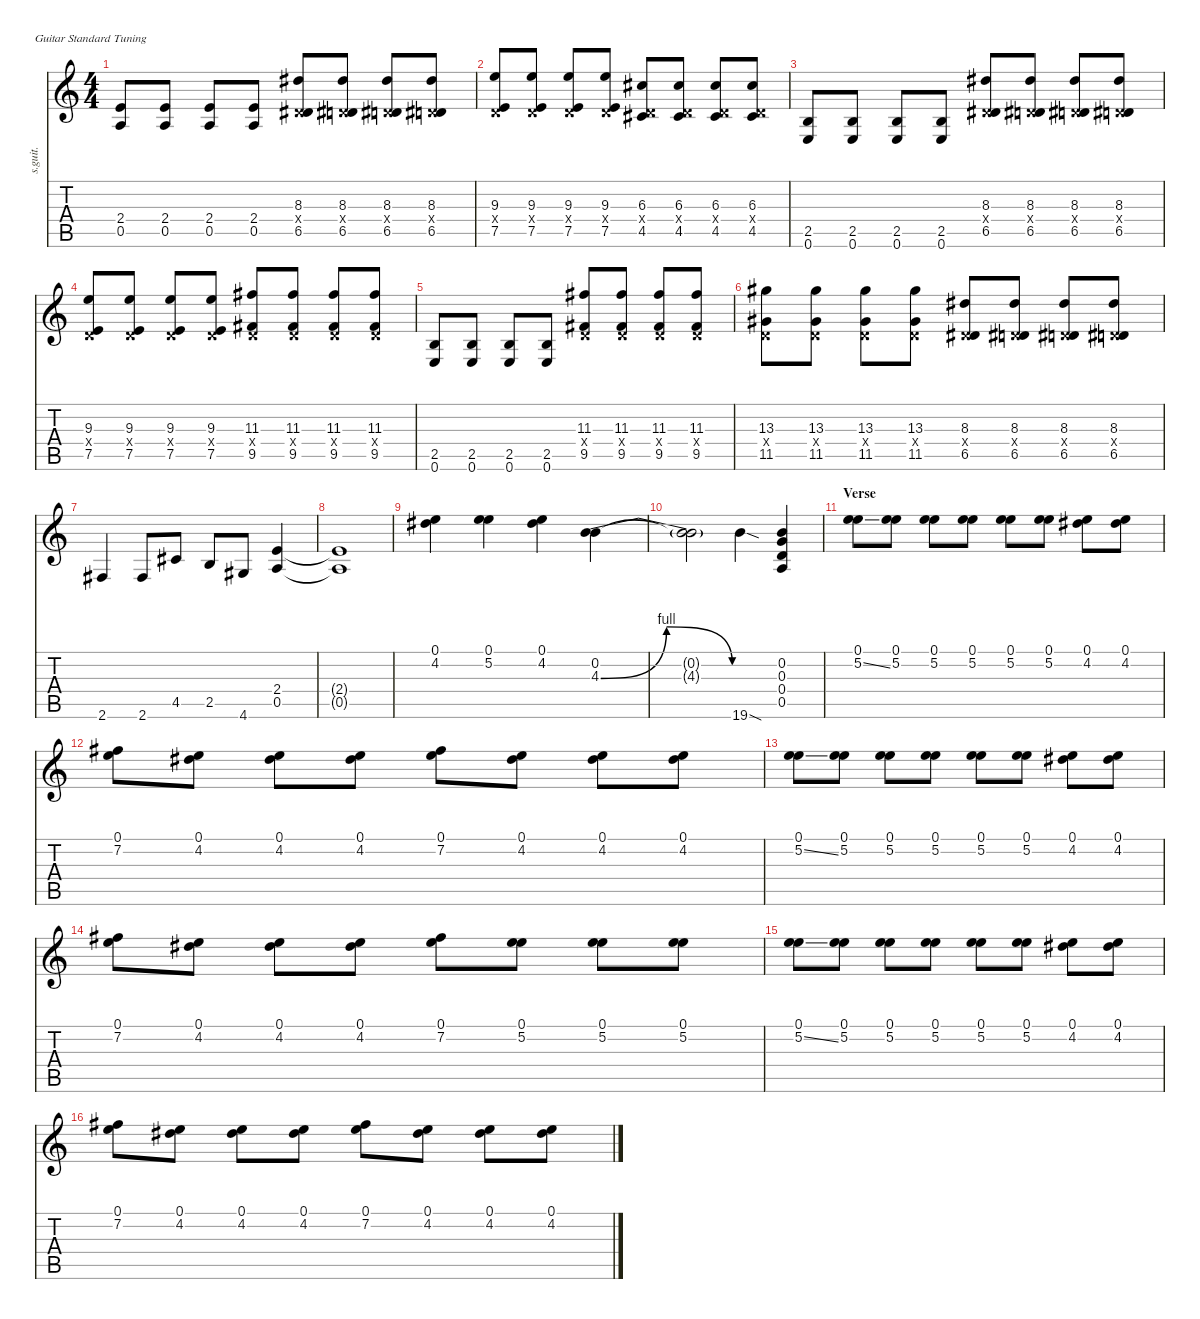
\defaultSystemsLayout 4
\hideDynamics
\bracketExtendMode nobrackets
\track ("Dave Grohl, Chris Shiflett - Lead" "s.guit.") {instrument distortionguitar}
\staff {score tabs}
\tuning (E4 B3 G3 D3 A2 E2)
\ts (4 4)
\tempo (154 hide)
\clef g2
\ks c
(2.4 0.5).8{lyrics (0 "") lyrics (1 "") lyrics (2 "") lyrics (3 "") lyrics (4 "") dy f} (2.4 0.5).8{lyrics (0 "") lyrics (1 "") lyrics (2 "") lyrics (3 "") lyrics (4 "")} (2.4 0.5).8{lyrics (0 "") lyrics (1 "") lyrics (2 "") lyrics (3 "") lyrics (4 "")} (2.4 0.5).8{lyrics (0 "") lyrics (1 "") lyrics (2 "") lyrics (3 "") lyrics (4 "")} (8.3{acc #} 0.4{x} 6.5{acc #}).8{lyrics (0 "") lyrics (1 "") lyrics (2 "") lyrics (3 "") lyrics (4 "")} (8.3{acc #} 0.4{x} 6.5{acc #}).8{lyrics (0 "") lyrics (1 "") lyrics (2 "") lyrics (3 "") lyrics (4 "")} (8.3{acc #} 0.4{x} 6.5{acc #}).8{lyrics (0 "") lyrics (1 "") lyrics (2 "") lyrics (3 "") lyrics (4 "")} (8.3{acc #} 0.4{x} 6.5{acc #}).8{lyrics (0 "") lyrics (1 "") lyrics (2 "") lyrics (3 "") lyrics (4 "")} |
(9.3 0.4{x} 7.5).8{lyrics (0 "") lyrics (1 "") lyrics (2 "") lyrics (3 "") lyrics (4 "")} (9.3 0.4{x} 7.5).8{lyrics (0 "") lyrics (1 "") lyrics (2 "") lyrics (3 "") lyrics (4 "")} (9.3 0.4{x} 7.5).8{lyrics (0 "") lyrics (1 "") lyrics (2 "") lyrics (3 "") lyrics (4 "")} (9.3 0.4{x} 7.5).8{lyrics (0 "") lyrics (1 "") lyrics (2 "") lyrics (3 "") lyrics (4 "")} (6.3{acc #} 0.4{x} 4.5{acc #}).8{lyrics (0 "") lyrics (1 "") lyrics (2 "") lyrics (3 "") lyrics (4 "")} (6.3{acc #} 0.4{x} 4.5{acc #}).8{lyrics (0 "") lyrics (1 "") lyrics (2 "") lyrics (3 "") lyrics (4 "")} (6.3{acc #} 0.4{x} 4.5{acc #}).8{lyrics (0 "") lyrics (1 "") lyrics (2 "") lyrics (3 "") lyrics (4 "")} (6.3{acc #} 0.4{x} 4.5{acc #}).8{lyrics (0 "") lyrics (1 "") lyrics (2 "") lyrics (3 "") lyrics (4 "")} |
(2.5 0.6).8{lyrics (0 "") lyrics (1 "") lyrics (2 "") lyrics (3 "") lyrics (4 "")} (2.5 0.6).8{lyrics (0 "") lyrics (1 "") lyrics (2 "") lyrics (3 "") lyrics (4 "")} (2.5 0.6).8{lyrics (0 "") lyrics (1 "") lyrics (2 "") lyrics (3 "") lyrics (4 "")} (2.5 0.6).8{lyrics (0 "") lyrics (1 "") lyrics (2 "") lyrics (3 "") lyrics (4 "")} (8.3{acc #} 0.4{x} 6.5{acc #}).8{lyrics (0 "") lyrics (1 "") lyrics (2 "") lyrics (3 "") lyrics (4 "")} (8.3{acc #} 0.4{x} 6.5{acc #}).8{lyrics (0 "") lyrics (1 "") lyrics (2 "") lyrics (3 "") lyrics (4 "")} (8.3{acc #} 0.4{x} 6.5{acc #}).8{lyrics (0 "") lyrics (1 "") lyrics (2 "") lyrics (3 "") lyrics (4 "")} (8.3{acc #} 0.4{x} 6.5{acc #}).8{lyrics (0 "") lyrics (1 "") lyrics (2 "") lyrics (3 "") lyrics (4 "")} |
(9.3 0.4{x} 7.5).8{lyrics (0 "") lyrics (1 "") lyrics (2 "") lyrics (3 "") lyrics (4 "")} (9.3 0.4{x} 7.5).8{lyrics (0 "") lyrics (1 "") lyrics (2 "") lyrics (3 "") lyrics (4 "")} (9.3 0.4{x} 7.5).8{lyrics (0 "") lyrics (1 "") lyrics (2 "") lyrics (3 "") lyrics (4 "")} (9.3 0.4{x} 7.5).8{lyrics (0 "") lyrics (1 "") lyrics (2 "") lyrics (3 "") lyrics (4 "")} (11.3{acc #} 0.4{x} 9.5{acc #}).8{lyrics (0 "") lyrics (1 "") lyrics (2 "") lyrics (3 "") lyrics (4 "")} (11.3{acc #} 0.4{x} 9.5{acc #}).8{lyrics (0 "") lyrics (1 "") lyrics (2 "") lyrics (3 "") lyrics (4 "")} (11.3{acc #} 0.4{x} 9.5{acc #}).8{lyrics (0 "") lyrics (1 "") lyrics (2 "") lyrics (3 "") lyrics (4 "")} (11.3{acc #} 0.4{x} 9.5{acc #}).8{lyrics (0 "") lyrics (1 "") lyrics (2 "") lyrics (3 "") lyrics (4 "")} |
(2.5 0.6).8{lyrics (0 "") lyrics (1 "") lyrics (2 "") lyrics (3 "") lyrics (4 "")} (2.5 0.6).8{lyrics (0 "") lyrics (1 "") lyrics (2 "") lyrics (3 "") lyrics (4 "")} (2.5 0.6).8{lyrics (0 "") lyrics (1 "") lyrics (2 "") lyrics (3 "") lyrics (4 "")} (2.5 0.6).8{lyrics (0 "") lyrics (1 "") lyrics (2 "") lyrics (3 "") lyrics (4 "")} (11.3{acc #} 0.4{x} 9.5{acc #}).8{lyrics (0 "") lyrics (1 "") lyrics (2 "") lyrics (3 "") lyrics (4 "")} (11.3{acc #} 0.4{x} 9.5{acc #}).8{lyrics (0 "") lyrics (1 "") lyrics (2 "") lyrics (3 "") lyrics (4 "")} (11.3{acc #} 0.4{x} 9.5{acc #}).8{lyrics (0 "") lyrics (1 "") lyrics (2 "") lyrics (3 "") lyrics (4 "")} (11.3{acc #} 0.4{x} 9.5{acc #}).8{lyrics (0 "") lyrics (1 "") lyrics (2 "") lyrics (3 "") lyrics (4 "")} |
(13.3{acc #} 0.4{x} 11.5{acc #}).8{lyrics (0 "") lyrics (1 "") lyrics (2 "") lyrics (3 "") lyrics (4 "")} (13.3{acc #} 0.4{x} 11.5{acc #}).8{lyrics (0 "") lyrics (1 "") lyrics (2 "") lyrics (3 "") lyrics (4 "")} (13.3{acc #} 0.4{x} 11.5{acc #}).8{lyrics (0 "") lyrics (1 "") lyrics (2 "") lyrics (3 "") lyrics (4 "")} (13.3{acc #} 0.4{x} 11.5{acc #}).8{lyrics (0 "") lyrics (1 "") lyrics (2 "") lyrics (3 "") lyrics (4 "")} (8.3{acc #} 0.4{x} 6.5{acc #}).8{lyrics (0 "") lyrics (1 "") lyrics (2 "") lyrics (3 "") lyrics (4 "")} (8.3{acc #} 0.4{x} 6.5{acc #}).8{lyrics (0 "") lyrics (1 "") lyrics (2 "") lyrics (3 "") lyrics (4 "")} (8.3{acc #} 0.4{x} 6.5{acc #}).8{lyrics (0 "") lyrics (1 "") lyrics (2 "") lyrics (3 "") lyrics (4 "")} (8.3{acc #} 0.4{x} 6.5{acc #}).8{lyrics (0 "") lyrics (1 "") lyrics (2 "") lyrics (3 "") lyrics (4 "")} |
2.6{acc #}.4{lyrics (0 "") lyrics (1 "") lyrics (2 "") lyrics (3 "") lyrics (4 "")} 2.6{acc #}.8{lyrics (0 "") lyrics (1 "") lyrics (2 "") lyrics (3 "") lyrics (4 "")} 4.5{acc #}.8{lyrics (0 "") lyrics (1 "") lyrics (2 "") lyrics (3 "") lyrics (4 "")} 2.5.8{lyrics (0 "") lyrics (1 "") lyrics (2 "") lyrics (3 "") lyrics (4 "")} 4.6{acc #}.8{lyrics (0 "") lyrics (1 "") lyrics (2 "") lyrics (3 "") lyrics (4 "")} (2.4 0.5).4{lyrics (0 "") lyrics (1 "") lyrics (2 "") lyrics (3 "") lyrics (4 "")} |
(2.4{t} 0.5{t}).1{lyrics (0 "") lyrics (1 "") lyrics (2 "") lyrics (3 "") lyrics (4 "")} |
(0.1 4.2{acc #}).4{lyrics (0 "") lyrics (1 "") lyrics (2 "") lyrics (3 "") lyrics (4 "")} (0.1 5.2).4{lyrics (0 "") lyrics (1 "") lyrics (2 "") lyrics (3 "") lyrics (4 "")} (0.1 4.2{acc #}).4{lyrics (0 "") lyrics (1 "") lyrics (2 "") lyrics (3 "") lyrics (4 "")} (0.2 4.3{be (bendrelease 0 0 30 4 30 4 60 0)}).4{lyrics (0 "") lyrics (1 "") lyrics (2 "") lyrics (3 "") lyrics (4 "")} |
(0.2{t} 4.3{t}).2{lyrics (0 "") lyrics (1 "") lyrics (2 "") lyrics (3 "") lyrics (4 "")} 19.6{sod}.4{lyrics (0 "") lyrics (1 "") lyrics (2 "") lyrics (3 "") lyrics (4 "")} (0.2 0.3 0.4 0.5).4{lyrics (0 "") lyrics (1 "") lyrics (2 "") lyrics (3 "") lyrics (4 "")} |
\section ("" "Verse")
(0.1 5.2{ss}).8{lyrics (0 "") lyrics (1 "") lyrics (2 "") lyrics (3 "") lyrics (4 "")} (0.1 5.2).8{lyrics (0 "") lyrics (1 "") lyrics (2 "") lyrics (3 "") lyrics (4 "")} (0.1 5.2).8{lyrics (0 "") lyrics (1 "") lyrics (2 "") lyrics (3 "") lyrics (4 "")} (0.1 5.2).8{lyrics (0 "") lyrics (1 "") lyrics (2 "") lyrics (3 "") lyrics (4 "")} (0.1 5.2).8{lyrics (0 "") lyrics (1 "") lyrics (2 "") lyrics (3 "") lyrics (4 "")} (0.1 5.2).8{lyrics (0 "") lyrics (1 "") lyrics (2 "") lyrics (3 "") lyrics (4 "")} (0.1 4.2{acc #}).8{lyrics (0 "") lyrics (1 "") lyrics (2 "") lyrics (3 "") lyrics (4 "")} (0.1 4.2{acc #}).8{lyrics (0 "") lyrics (1 "") lyrics (2 "") lyrics (3 "") lyrics (4 "")} |
(0.1 7.2{acc #}).8{lyrics (0 "") lyrics (1 "") lyrics (2 "") lyrics (3 "") lyrics (4 "")} (0.1 4.2{acc #}).8{lyrics (0 "") lyrics (1 "") lyrics (2 "") lyrics (3 "") lyrics (4 "")} (0.1 4.2{acc #}).8{lyrics (0 "") lyrics (1 "") lyrics (2 "") lyrics (3 "") lyrics (4 "")} (0.1 4.2{acc #}).8{lyrics (0 "") lyrics (1 "") lyrics (2 "") lyrics (3 "") lyrics (4 "")} (0.1 7.2{acc #}).8{lyrics (0 "") lyrics (1 "") lyrics (2 "") lyrics (3 "") lyrics (4 "")} (0.1 4.2{acc #}).8{lyrics (0 "") lyrics (1 "") lyrics (2 "") lyrics (3 "") lyrics (4 "")} (0.1 4.2{acc #}).8{lyrics (0 "") lyrics (1 "") lyrics (2 "") lyrics (3 "") lyrics (4 "")} (0.1 4.2{acc #}).8{lyrics (0 "") lyrics (1 "") lyrics (2 "") lyrics (3 "") lyrics (4 "")} |
(0.1 5.2{ss}).8{lyrics (0 "") lyrics (1 "") lyrics (2 "") lyrics (3 "") lyrics (4 "")} (0.1 5.2).8{lyrics (0 "") lyrics (1 "") lyrics (2 "") lyrics (3 "") lyrics (4 "")} (0.1 5.2).8{lyrics (0 "") lyrics (1 "") lyrics (2 "") lyrics (3 "") lyrics (4 "")} (0.1 5.2).8{lyrics (0 "") lyrics (1 "") lyrics (2 "") lyrics (3 "") lyrics (4 "")} (0.1 5.2).8{lyrics (0 "") lyrics (1 "") lyrics (2 "") lyrics (3 "") lyrics (4 "")} (0.1 5.2).8{lyrics (0 "") lyrics (1 "") lyrics (2 "") lyrics (3 "") lyrics (4 "")} (0.1 4.2{acc #}).8{lyrics (0 "") lyrics (1 "") lyrics (2 "") lyrics (3 "") lyrics (4 "")} (0.1 4.2{acc #}).8{lyrics (0 "") lyrics (1 "") lyrics (2 "") lyrics (3 "") lyrics (4 "")} |
(0.1 7.2{acc #}).8{lyrics (0 "") lyrics (1 "") lyrics (2 "") lyrics (3 "") lyrics (4 "")} (0.1 4.2{acc #}).8{lyrics (0 "") lyrics (1 "") lyrics (2 "") lyrics (3 "") lyrics (4 "")} (0.1 4.2{acc #}).8{lyrics (0 "") lyrics (1 "") lyrics (2 "") lyrics (3 "") lyrics (4 "")} (0.1 4.2{acc #}).8{lyrics (0 "") lyrics (1 "") lyrics (2 "") lyrics (3 "") lyrics (4 "")} (0.1 7.2{acc #}).8{lyrics (0 "") lyrics (1 "") lyrics (2 "") lyrics (3 "") lyrics (4 "")} (0.1 5.2).8{lyrics (0 "") lyrics (1 "") lyrics (2 "") lyrics (3 "") lyrics (4 "")} (0.1 5.2).8{lyrics (0 "") lyrics (1 "") lyrics (2 "") lyrics (3 "") lyrics (4 "")} (0.1 5.2).8{lyrics (0 "") lyrics (1 "") lyrics (2 "") lyrics (3 "") lyrics (4 "")} |
(0.1 5.2{ss}).8{lyrics (0 "") lyrics (1 "") lyrics (2 "") lyrics (3 "") lyrics (4 "")} (0.1 5.2).8{lyrics (0 "") lyrics (1 "") lyrics (2 "") lyrics (3 "") lyrics (4 "")} (0.1 5.2).8{lyrics (0 "") lyrics (1 "") lyrics (2 "") lyrics (3 "") lyrics (4 "")} (0.1 5.2).8{lyrics (0 "") lyrics (1 "") lyrics (2 "") lyrics (3 "") lyrics (4 "")} (0.1 5.2).8{lyrics (0 "") lyrics (1 "") lyrics (2 "") lyrics (3 "") lyrics (4 "")} (0.1 5.2).8{lyrics (0 "") lyrics (1 "") lyrics (2 "") lyrics (3 "") lyrics (4 "")} (0.1 4.2{acc #}).8{lyrics (0 "") lyrics (1 "") lyrics (2 "") lyrics (3 "") lyrics (4 "")} (0.1 4.2{acc #}).8{lyrics (0 "") lyrics (1 "") lyrics (2 "") lyrics (3 "") lyrics (4 "")} |
(0.1 7.2{acc #}).8{lyrics (0 "") lyrics (1 "") lyrics (2 "") lyrics (3 "") lyrics (4 "")} (0.1 4.2{acc #}).8{lyrics (0 "") lyrics (1 "") lyrics (2 "") lyrics (3 "") lyrics (4 "")} (0.1 4.2{acc #}).8{lyrics (0 "") lyrics (1 "") lyrics (2 "") lyrics (3 "") lyrics (4 "")} (0.1 4.2{acc #}).8{lyrics (0 "") lyrics (1 "") lyrics (2 "") lyrics (3 "") lyrics (4 "")} (0.1 7.2{acc #}).8{lyrics (0 "") lyrics (1 "") lyrics (2 "") lyrics (3 "") lyrics (4 "")} (0.1 4.2{acc #}).8{lyrics (0 "") lyrics (1 "") lyrics (2 "") lyrics (3 "") lyrics (4 "")} (0.1 4.2{acc #}).8{lyrics (0 "") lyrics (1 "") lyrics (2 "") lyrics (3 "") lyrics (4 "")} (0.1 4.2{acc #}).8{lyrics (0 "") lyrics (1 "") lyrics (2 "") lyrics (3 "") lyrics (4 "")}
